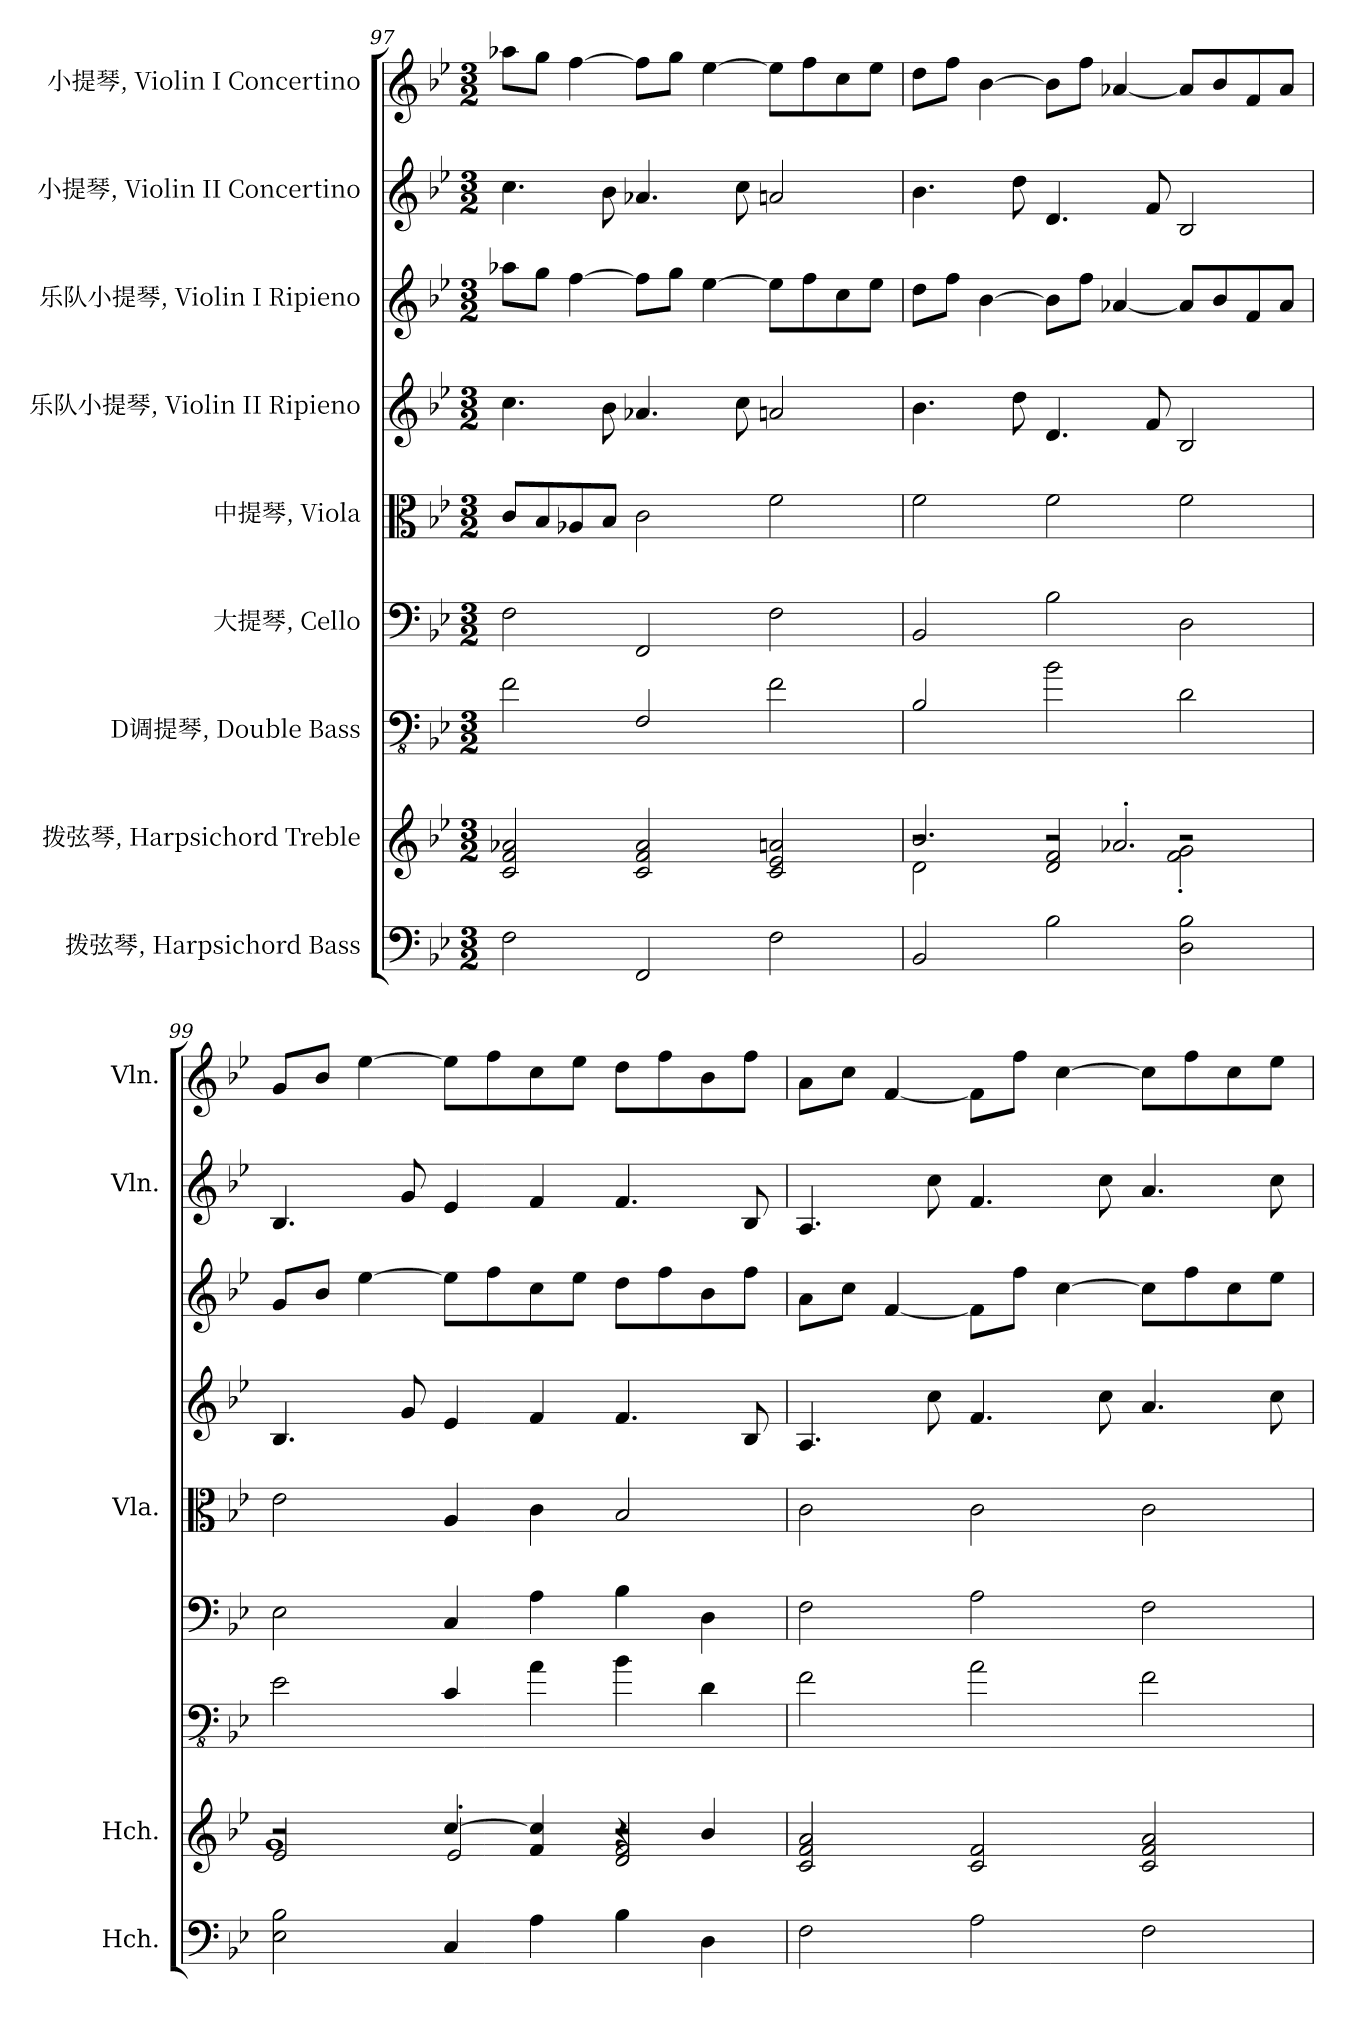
**kern	**kern	**kern	**kern	**kern	**kern	**kern	**kern	**kern
*part9	*part8	*part7	*part6	*part5	*part4	*part3	*part2	*part1
*staff9	*staff8	*staff7	*staff6	*staff5	*staff4	*staff3	*staff2	*staff1
*I"拨弦琴, Harpsichord Bass	*I"拨弦琴, Harpsichord Treble	*I"D调提琴, Double Bass	*I"大提琴, Cello	*I"中提琴, Viola	*I"乐队小提琴, Violin II Ripieno	*I"乐队小提琴, Violin  I Ripieno	*I"小提琴, Violin II Concertino	*I"小提琴, Violin  I Concertino
*I'Hch.	*I'Hch.	*	*	*I'Vla.	*	*	*I'Vln.	*I'Vln.
!!LO:PB:g=z
*clefF4	*clefG2	*clefFv4	*clefF4	*clefC3	*clefG2	*clefG2	*clefG2	*clefG2
*	*	*ITrd7c12	*	*	*	*	*	*
*k[b-e-]	*k[b-e-]	*k[b-e-]	*k[b-e-]	*k[b-e-]	*k[b-e-]	*k[b-e-]	*k[b-e-]	*k[b-e-]
*M3/2	*M3/2	*M3/2	*M3/2	*M3/2	*M3/2	*M3/2	*M3/2	*M3/2
=97	=97	=97	=97	=97	=97	=97	=97	=97
2F\	2c/ 2f/ 2a-X/	2FF\	2F\	8c/L	4.cc\	8aa-X\L	4.cc\	8aa-X\L
.	.	.	.	8B-/	.	8gg\J	.	8gg\J
.	.	.	.	8A-X/	.	[4ff\	.	[4ff\
.	.	.	.	8B-/J	8b-\	.	8b-\	.
2FF/	2c/ 2f/ 2a-/	2FFF/	2FF/	2c\	4.a-X/	8ff\L]	4.a-X/	8ff\L]
.	.	.	.	.	.	8gg\J	.	8gg\J
.	.	.	.	.	.	[4ee-\	.	[4ee-\
.	.	.	.	.	8cc\	.	8cc\	.
2F\	2c/ 2e-/ 2an/	2FF\	2F\	2f\	2an/	8ee-\L]	2an/	8ee-\L]
.	.	.	.	.	.	8ff\	.	8ff\
.	.	.	.	.	.	8cc\	.	8cc\
.	.	.	.	.	.	8ee-\J	.	8ee-\J
=98	=98	=98	=98	=98	=98	=98	=98	=98
*	*^	*	*	*	*	*	*	*
*	*	*^	*	*	*	*	*	*	*
2BB-/	2.b-/	2d\	2r	2BBB-/	2BB-/	2f\	4.b-\	8dd\L	4.b-\	8dd\L
.	.	.	.	.	.	.	.	8ff\J	.	8ff\J
.	.	.	.	.	.	.	.	[4b-\	.	[4b-\
.	.	.	.	.	.	.	8dd\	.	8dd\	.
2B-\	.	2r	2d/ 2f/	2BB-\	2B-\	2f\	4.d/	8b-\L]	4.d/	8b-\L]
.	.	.	.	.	.	.	.	8ff\J	.	8ff\J
.	2.a-X'/	.	.	.	.	.	.	[4a-X/	.	[4a-X/
.	.	.	.	.	.	.	8f/	.	8f/	.
2D\ 2B-\	.	2f\' 2g\'	2r	2DD\	2D\	2f\	2B-/	8a-/L]	2B-/	8a-/L]
.	.	.	.	.	.	.	.	8b-/	.	8b-/
.	.	.	.	.	.	.	.	8f/	.	8f/
.	.	.	.	.	.	.	.	8a-/J	.	8a-/J
=99	=99	=99	=99	=99	=99	=99	=99	=99	=99	=99
2E-\ 2B-\	2e-/	1g	2r	2EE-\	2E-\	2e-\	4.B-/	8g/L	4.B-/	8g/L
.	.	.	.	.	.	.	.	8b-/J	.	8b-/J
.	.	.	.	.	.	.	.	[4ee-\	.	[4ee-\
.	.	.	.	.	.	.	8g/	.	8g/	.
4C/	[4cc/	.	2e-'/	4CC/	4C/	4A/	4e-/	8ee-\L]	4e-/	8ee-\L]
.	.	.	.	.	.	.	.	8ff\	.	8ff\
4A\	4f/ 4cc/]	.	.	4AA\	4A\	4c\	4f/	8cc\	4f/	8cc\
.	.	.	.	.	.	.	.	8ee-\J	.	8ee-\J
4B-\	4r	2r	2d/ 2f/	4BB-\	4B-\	2B-/	4.f/	8dd\L	4.f/	8dd\L
.	.	.	.	.	.	.	.	8ff\	.	8ff\
4D\	4b-/	.	.	4DD\	4D\	.	.	8b-\	.	8b-\
.	.	.	.	.	.	.	8B-/	8ff\J	8B-/	8ff\J
*	*v	*v	*v	*	*	*	*	*	*	*
!!LO:PB:g=z
=100	=100	=100	=100	=100	=100	=100	=100	=100
2F\	2c/ 2f/ 2a/	2FF\	2F\	2c\	4.A/	8a\L	4.A/	8a\L
.	.	.	.	.	.	8cc\J	.	8cc\J
.	.	.	.	.	.	[4f/	.	[4f/
.	.	.	.	.	8cc\	.	8cc\	.
2A\	2c/ 2f/	2AA\	2A\	2c\	4.f/	8f\L]	4.f/	8f\L]
.	.	.	.	.	.	8ff\J	.	8ff\J
.	.	.	.	.	.	[4cc\	.	[4cc\
.	.	.	.	.	8cc\	.	8cc\	.
2F\	2c/ 2f/ 2a/	2FF\	2F\	2c\	4.a/	8cc\L]	4.a/	8cc\L]
.	.	.	.	.	.	8ff\	.	8ff\
.	.	.	.	.	.	8cc\	.	8cc\
.	.	.	.	.	8cc\	8ee-\J	8cc\	8ee-\J
=	=	=	=	=	=	=	=	=
*-	*-	*-	*-	*-	*-	*-	*-	*-
